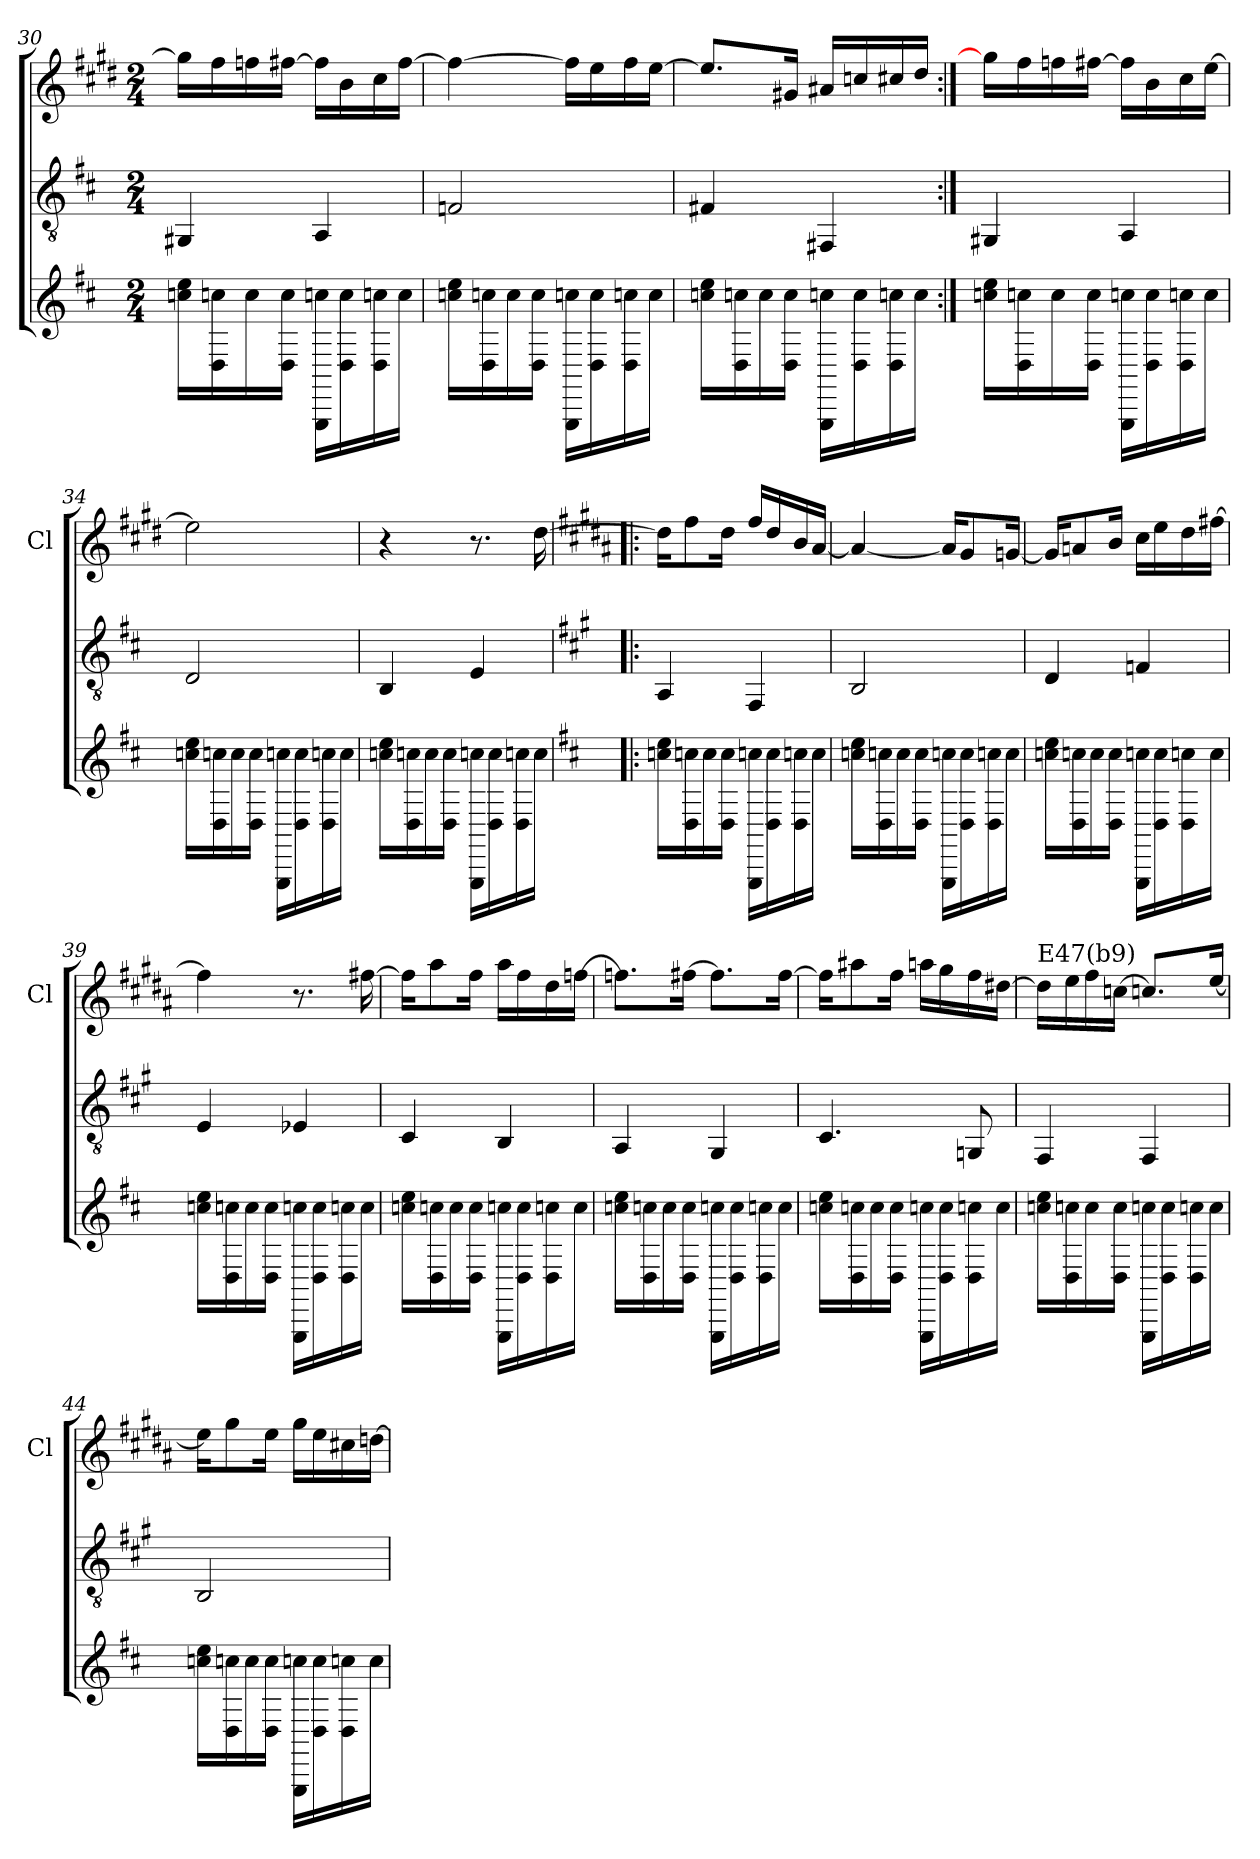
**kern	**kern	**kern
*part3	*part2	*part1
*staff3	*staff2	*staff1
*	*	*I'Cl
*clefG2	*clefGv2	*clefG2
*ITrd-7c-12	*	*ITrd1c2
*k[f#c#]	*k[f#c#]	*k[f#c#]
*D:	*D:	*D:
*M2/4	*M2/4	*M2/4
=30	=30	=30
16cccn\ 16eee\LL	4GG#X/	16ff#\LL]
16d\ 16cccn\	.	16ee\
16ccc\	.	16ee-X\
16d\ 16ccc\JJ	.	[16een\JJ
16GG\ 16cccn\LL	4AA/	16ee\LL]
16d\ 16ccc\	.	16a\
16d\ 16cccn\	.	16b\
16ccc\JJ	.	[16ee\JJ
=31	=31	=31
16cccn\ 16eee\LL	2Fn/	4ee\_
16d\ 16cccn\	.	.
16ccc\	.	.
16d\ 16ccc\JJ	.	.
16GG\ 16cccn\LL	.	16ee\LL]
16d\ 16ccc\	.	16dd\
16d\ 16cccn\	.	16ee\
16ccc\JJ	.	[16dd\JJ
=32	=32	=32
16cccn\ 16eee\LL	4F#X/	8.dd/L]
16d\ 16cccn\	.	.
16ccc\	.	.
16d\ 16ccc\JJ	.	16f#X/Jk
16GG\ 16cccn\LL	4FF#X/	16g#X/LL
16d\ 16ccc\	.	16b-X/
16d\ 16cccn\	.	16bn/
16ccc\JJ	.	16cc#/JJ
!!LO:LB:g=z
=33:|!	=33:|!	=33:|!
16cccn\ 16eee\LL	4GG#X/	16ff#\LL]
16d\ 16cccn\	.	16ee\
16ccc\	.	16ee-X\
16d\ 16ccc\JJ	.	[16een\JJ
16GG\ 16cccn\LL	4AA/	16ee\LL]
16d\ 16ccc\	.	16a\
16d\ 16cccn\	.	16b\
16ccc\JJ	.	[16dd\JJ
=34	=34	=34
16cccn\ 16eee\LL	2D/	2dd\]
16d\ 16cccn\	.	.
16ccc\	.	.
16d\ 16ccc\JJ	.	.
16GG\ 16cccn\LL	.	.
16d\ 16ccc\	.	.
16d\ 16cccn\	.	.
16ccc\JJ	.	.
=35	=35	=35
16cccn\ 16eee\LL	4BB/	4r
16d\ 16cccn\	.	.
16ccc\	.	.
16d\ 16ccc\JJ	.	.
16GG\ 16cccn\LL	4E/	8.r
16d\ 16ccc\	.	.
16d\ 16cccn\	.	.
16ccc\JJ	.	[16cc#\
=36!|:	=36!|:	=36!|:
*	*k[f#c#g#]	*k[f#c#g#]
*	*A:	*A:
16cccn\ 16eee\LL	4AA/	16cc#\KL]
16d\ 16cccn\	.	8ee\
16ccc\	.	.
16d\ 16ccc\JJ	.	16cc#\Jk
16GG\ 16cccn\LL	4FF#/	16ee/LL
16d\ 16ccc\	.	16cc#/
16d\ 16cccn\	.	16a/
16ccc\JJ	.	[16g#/JJ
=37	=37	=37
16cccn\ 16eee\LL	2BB/	4g#/_
16d\ 16cccn\	.	.
16ccc\	.	.
16d\ 16ccc\JJ	.	.
16GG\ 16cccn\LL	.	16g#/KL]
16d\ 16ccc\	.	8f#/
16d\ 16cccn\	.	.
16ccc\JJ	.	[16fn/Jk
!!LO:LB:g=z
=38	=38	=38
16cccn\ 16eee\LL	4D/	16fn/KL]
16d\ 16cccn\	.	8gn/
16ccc\	.	.
16d\ 16ccc\JJ	.	16a/Jk
16GG\ 16cccn\LL	4Fn/	16b\LL
16d\ 16ccc\	.	16dd\
16d\ 16cccn\	.	16cc#\
16ccc\JJ	.	[16een\JJ
=39	=39	=39
16cccn\ 16eee\LL	4E/	4ee\]
16d\ 16cccn\	.	.
16ccc\	.	.
16d\ 16ccc\JJ	.	.
16GG\ 16cccn\LL	4E-X/	8.r
16d\ 16ccc\	.	.
16d\ 16cccn\	.	.
16ccc\JJ	.	[16een\
=40	=40	=40
16cccn\ 16eee\LL	4C#/	16ee\KL]
16d\ 16cccn\	.	8gg#\
16ccc\	.	.
16d\ 16ccc\JJ	.	16ee\Jk
16GG\ 16cccn\LL	4BB/	16gg#\LL
16d\ 16ccc\	.	16ee\
16d\ 16cccn\	.	16cc#\
16ccc\JJ	.	[16ee-X\JJ
=41	=41	=41
16cccn\ 16eee\LL	4AA/	8.ee-X\L]
16d\ 16cccn\	.	.
16ccc\	.	.
16d\ 16ccc\JJ	.	[16een\Jk
16GG\ 16cccn\LL	4GG#/	8.een\L]
16d\ 16ccc\	.	.
16d\ 16cccn\	.	.
16ccc\JJ	.	[16ee\Jk
!!LO:PB:g=z
=42	=42	=42
16cccn\ 16eee\LL	4.C#/	16ee\KL]
16d\ 16cccn\	.	8gg#X\
16ccc\	.	.
16d\ 16ccc\JJ	.	16ee\Jk
16GG\ 16cccn\LL	.	16ggn\LL
16d\ 16ccc\	.	16ff#\
16d\ 16cccn\	8GGn/	16ee\
16ccc\JJ	.	[16cc#X\JJ
=43	=43	=43
!	!	!LO:TX:a:t=E47(b9)
16cccn\ 16eee\LL	4FF#/	16cc#\LL]
16d\ 16cccn\	.	16dd\
16ccc\	.	16ee\
16d\ 16ccc\JJ	.	[16b-X\JJ
16GG\ 16cccn\LL	4FF#/	8.b-X/L]
16d\ 16ccc\	.	.
16d\ 16cccn\	.	.
16ccc\JJ	.	[16dd/Jk
=44	=44	=44
16cccn\ 16eee\LL	2BB/	16dd\KL]
16d\ 16cccn\	.	8ff#\
16ccc\	.	.
16d\ 16ccc\JJ	.	16dd\Jk
16GG\ 16cccn\LL	.	16ff#\LL
16d\ 16ccc\	.	16dd\
16d\ 16cccn\	.	16bn\
16ccc\JJ	.	[16ccn\JJ
=	=	=
*-	*-	*-
